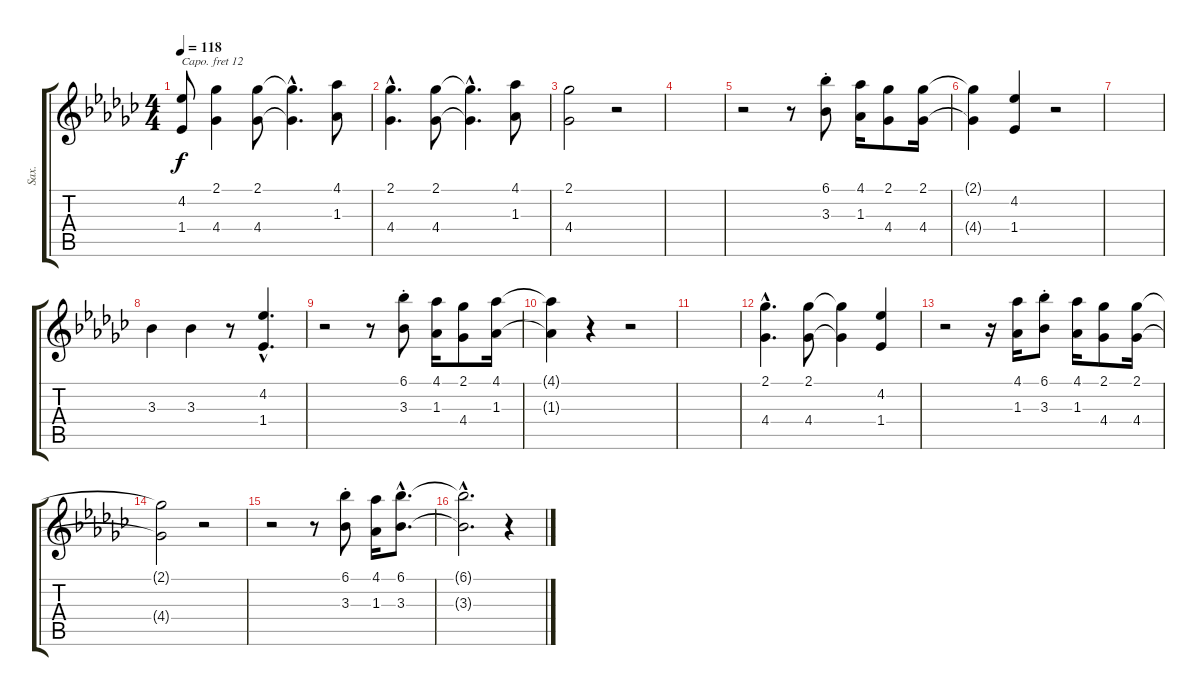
\track ("Sax." "Sax.") {instrument brasssection}
\staff {score tabs}
\capo 12
\tuning (E4 B3 G3 D3 A2 E2) {hide}
\ts (4 4)
\tempo 118
\clef g2
\ks ebminor
(4.2 1.4).8{dy f} (2.1 4.4).4 (2.1 4.4).8 (2.1{hac t} 4.4{hac t}).4{d} (4.1 1.3).8 |
(2.1{hac} 4.4{hac}).4{d} (2.1 4.4).8 (2.1{hac t} 4.4{hac t}).4{d} (4.1 1.3).8 |
(2.1 4.4).2 r.2 |
|
r.2 r.8 (6.1{st} 3.3{st}).8 (4.1 1.3).16 (2.1 4.4).8 (2.1 4.4).16 |
(2.1{t} 4.4{t}).4 (4.2 1.4).4 r.2 |
|
3.3.4 3.3.4 r.8 (4.2{hac} 1.4{hac}).4{d} |
r.2 r.8 (6.1{st} 3.3{st}).8 (4.1 1.3).16 (2.1 4.4).8 (4.1 1.3).16 |
(4.1{t} 1.3{t}).4 r.4 r.2 |
|
(2.1{hac} 4.4{hac}).4{d} (2.1 4.4).8 (2.1{t} 4.4{t}).4 (4.2 1.4).4 |
r.2 r.16 (4.1 1.3).16 (6.1{st} 3.3{st}).8 (4.1 1.3).16 (2.1 4.4).8 (2.1 4.4).16 |
(2.1{t} 4.4{t}).2 r.2 |
r.2 r.8 (6.1{st} 3.3{st}).8 (4.1 1.3).16 (6.1{hac} 3.3{hac}).8{d} |
(6.1{hac t} 3.3{hac t}).2{d} r.4
